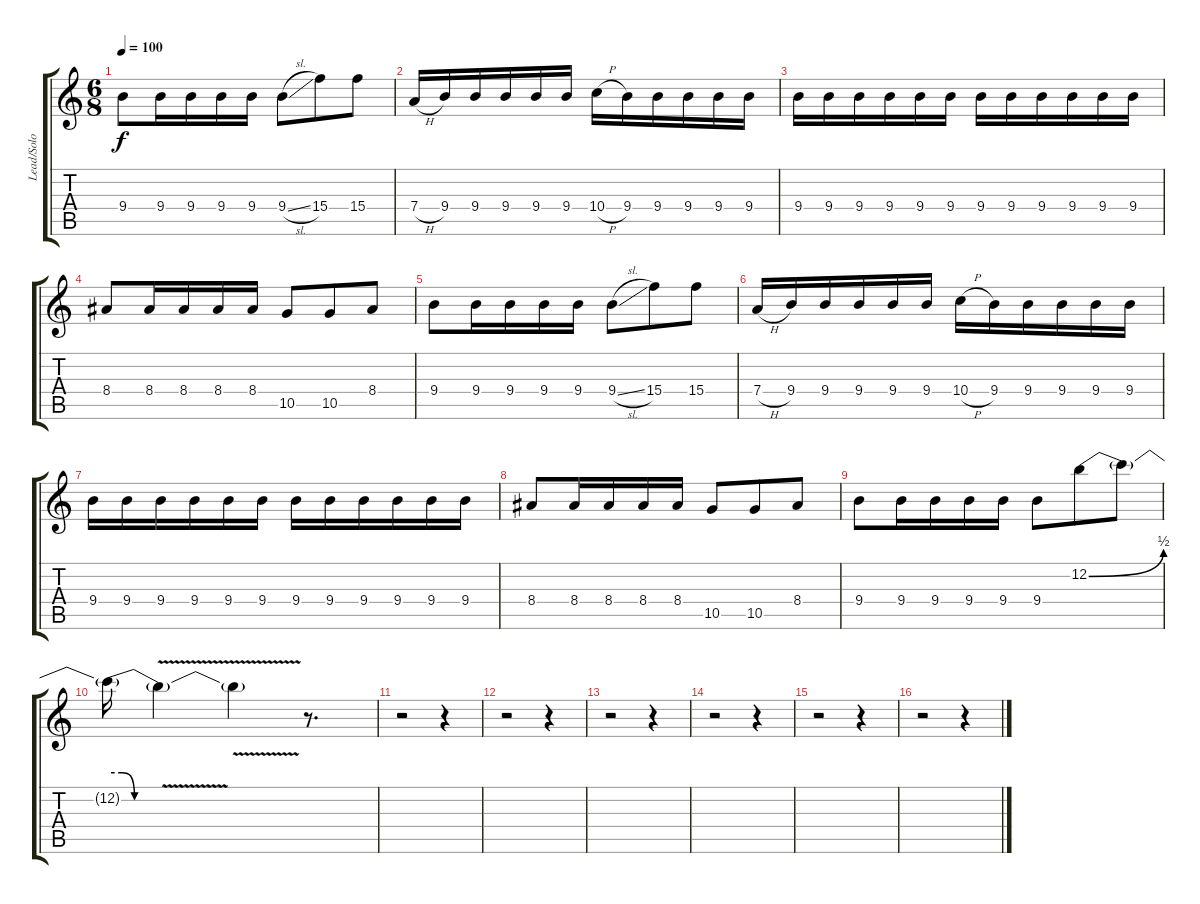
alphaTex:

\track ("Lead/Solo" "Lead/Solo") {instrument distortionguitar}
\staff {score tabs}
\tuning (E4 B3 G3 D3 A2 E2) {hide}
\ts (6 8)
\tempo 100
\clef g2
\ks c
9.4.8{dy f} 9.4.16 9.4.16 9.4.16 9.4.16 9.4{sl}.8 15.4.8 15.4.8 |
7.4{h}.16 9.4.16 9.4.16 9.4.16 9.4.16 9.4.16 10.4{h}.16 9.4.16 9.4.16 9.4.16 9.4.16 9.4.16 |
9.4.16 9.4.16 9.4.16 9.4.16 9.4.16 9.4.16 9.4.16 9.4.16 9.4.16 9.4.16 9.4.16 9.4.16 |
8.4.8 8.4.16 8.4.16 8.4.16 8.4.16 10.5.8 10.5.8 8.4.8 |
9.4.8 9.4.16 9.4.16 9.4.16 9.4.16 9.4{sl}.8 15.4.8 15.4.8 |
7.4{h}.16 9.4.16 9.4.16 9.4.16 9.4.16 9.4.16 10.4{h}.16 9.4.16 9.4.16 9.4.16 9.4.16 9.4.16 |
9.4.16 9.4.16 9.4.16 9.4.16 9.4.16 9.4.16 9.4.16 9.4.16 9.4.16 9.4.16 9.4.16 9.4.16 |
8.4.8 8.4.16 8.4.16 8.4.16 8.4.16 10.5.8 10.5.8 8.4.8 |
9.4.8 9.4.16 9.4.16 9.4.16 9.4.16 9.4.8 12.2{be (bend 0 0 60 2)}.8 12.2{t}.8 |
12.2{be (custom 0 2 15 2 30 0 60 0) t}.16 12.2{v t}.4 12.2{v t}.4 r.8{d} |
r.2 r.4 |
r.2 r.4 |
r.2 r.4 |
r.2 r.4 |
r.2 r.4 |
r.2 r.4
